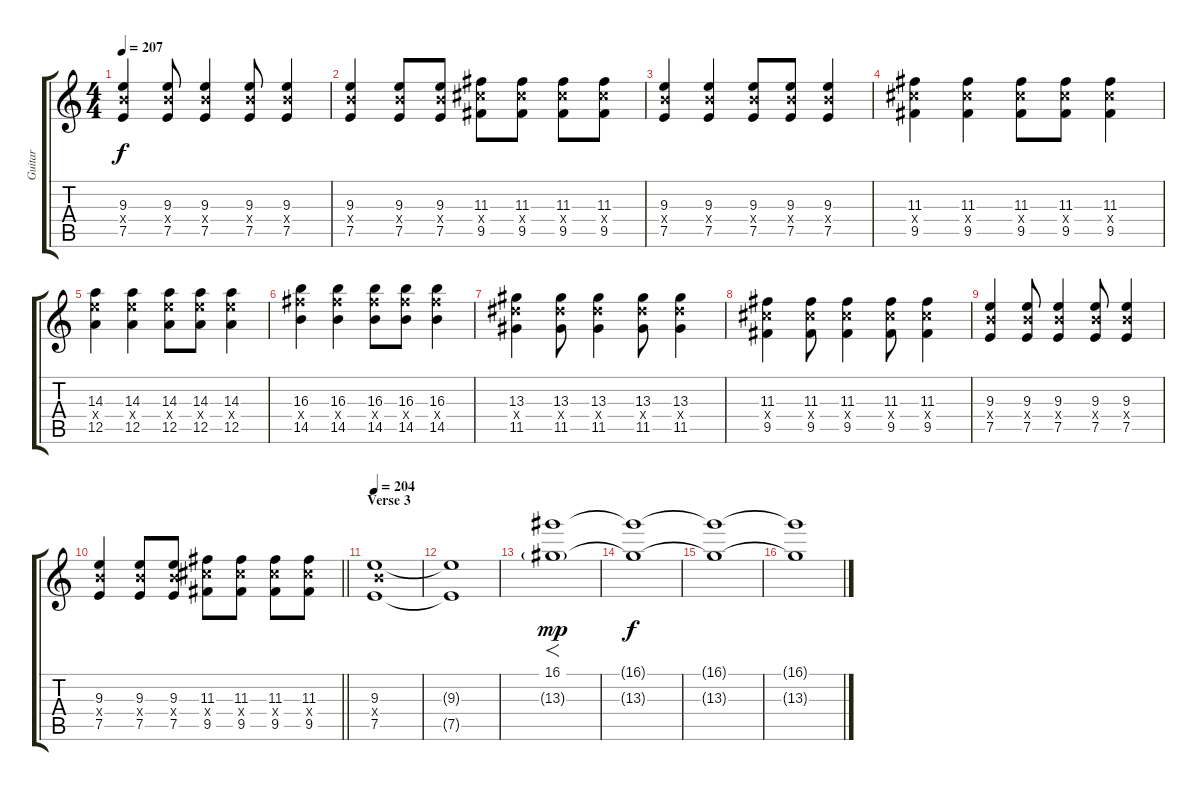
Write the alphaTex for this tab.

\track ("Guitar" "Guitar") {instrument overdrivenguitar}
\staff {score tabs}
\tuning (E4 B3 G3 D3 A2 E2) {hide}
\ts (4 4)
\tempo 207
\clef g2
\ks c
(9.3 9.4{x} 7.5).4{dy f} (9.3 9.4{x} 7.5).8 (9.3 9.4{x} 7.5).4 (9.3 9.4{x} 7.5).8 (9.3 9.4{x} 7.5).4 |
(9.3 9.4{x} 7.5).4 (9.3 9.4{x} 7.5).8 (9.3 9.4{x} 7.5).8 (11.3 11.4{x} 9.5).8 (11.3 11.4{x} 9.5).8 (11.3 11.4{x} 9.5).8 (11.3 11.4{x} 9.5).8 |
(9.3 9.4{x} 7.5).4 (9.3 9.4{x} 7.5).4 (9.3 9.4{x} 7.5).8 (9.3 9.4{x} 7.5).8 (9.3 9.4{x} 7.5).4 |
(11.3 11.4{x} 9.5).4 (11.3 11.4{x} 9.5).4 (11.3 11.4{x} 9.5).8 (11.3 11.4{x} 9.5).8 (11.3 11.4{x} 9.5).4 |
(14.3 14.4{x} 12.5).4 (14.3 14.4{x} 12.5).4 (14.3 14.4{x} 12.5).8 (14.3 14.4{x} 12.5).8 (14.3 14.4{x} 12.5).4 |
(16.3 16.4{x} 14.5).4 (16.3 16.4{x} 14.5).4 (16.3 16.4{x} 14.5).8 (16.3 16.4{x} 14.5).8 (16.3 16.4{x} 14.5).4 |
(13.3 13.4{x} 11.5).4 (13.3 13.4{x} 11.5).8 (13.3 13.4{x} 11.5).4 (13.3 13.4{x} 11.5).8 (13.3 13.4{x} 11.5).4 |
(11.3 11.4{x} 9.5).4 (11.3 11.4{x} 9.5).8 (11.3 11.4{x} 9.5).4 (11.3 11.4{x} 9.5).8 (11.3 11.4{x} 9.5).4 |
(9.3 9.4{x} 7.5).4 (9.3 9.4{x} 7.5).8 (9.3 9.4{x} 7.5).4 (9.3 9.4{x} 7.5).8 (9.3 9.4{x} 7.5).4 |
\barLineRight lightlight
(9.3 9.4{x} 7.5).4 (9.3 9.4{x} 7.5).8 (9.3 9.4{x} 7.5).8 (11.3 11.4{x} 9.5).8 (11.3 11.4{x} 9.5).8 (11.3 11.4{x} 9.5).8 (11.3 11.4{x} 9.5).8 |
\section ("" "Verse 3")
\tempo 204
(9.3 9.4{x} 7.5).1 |
(9.3{t} 7.5{t}).1 |
(16.1 13.3{g}).1{f dy mp volume 6 balance 1} |
(16.1{t} 13.3{t}).1{dy f} |
(16.1{t} 13.3{t}).1 |
(16.1{t} 13.3{t}).1
